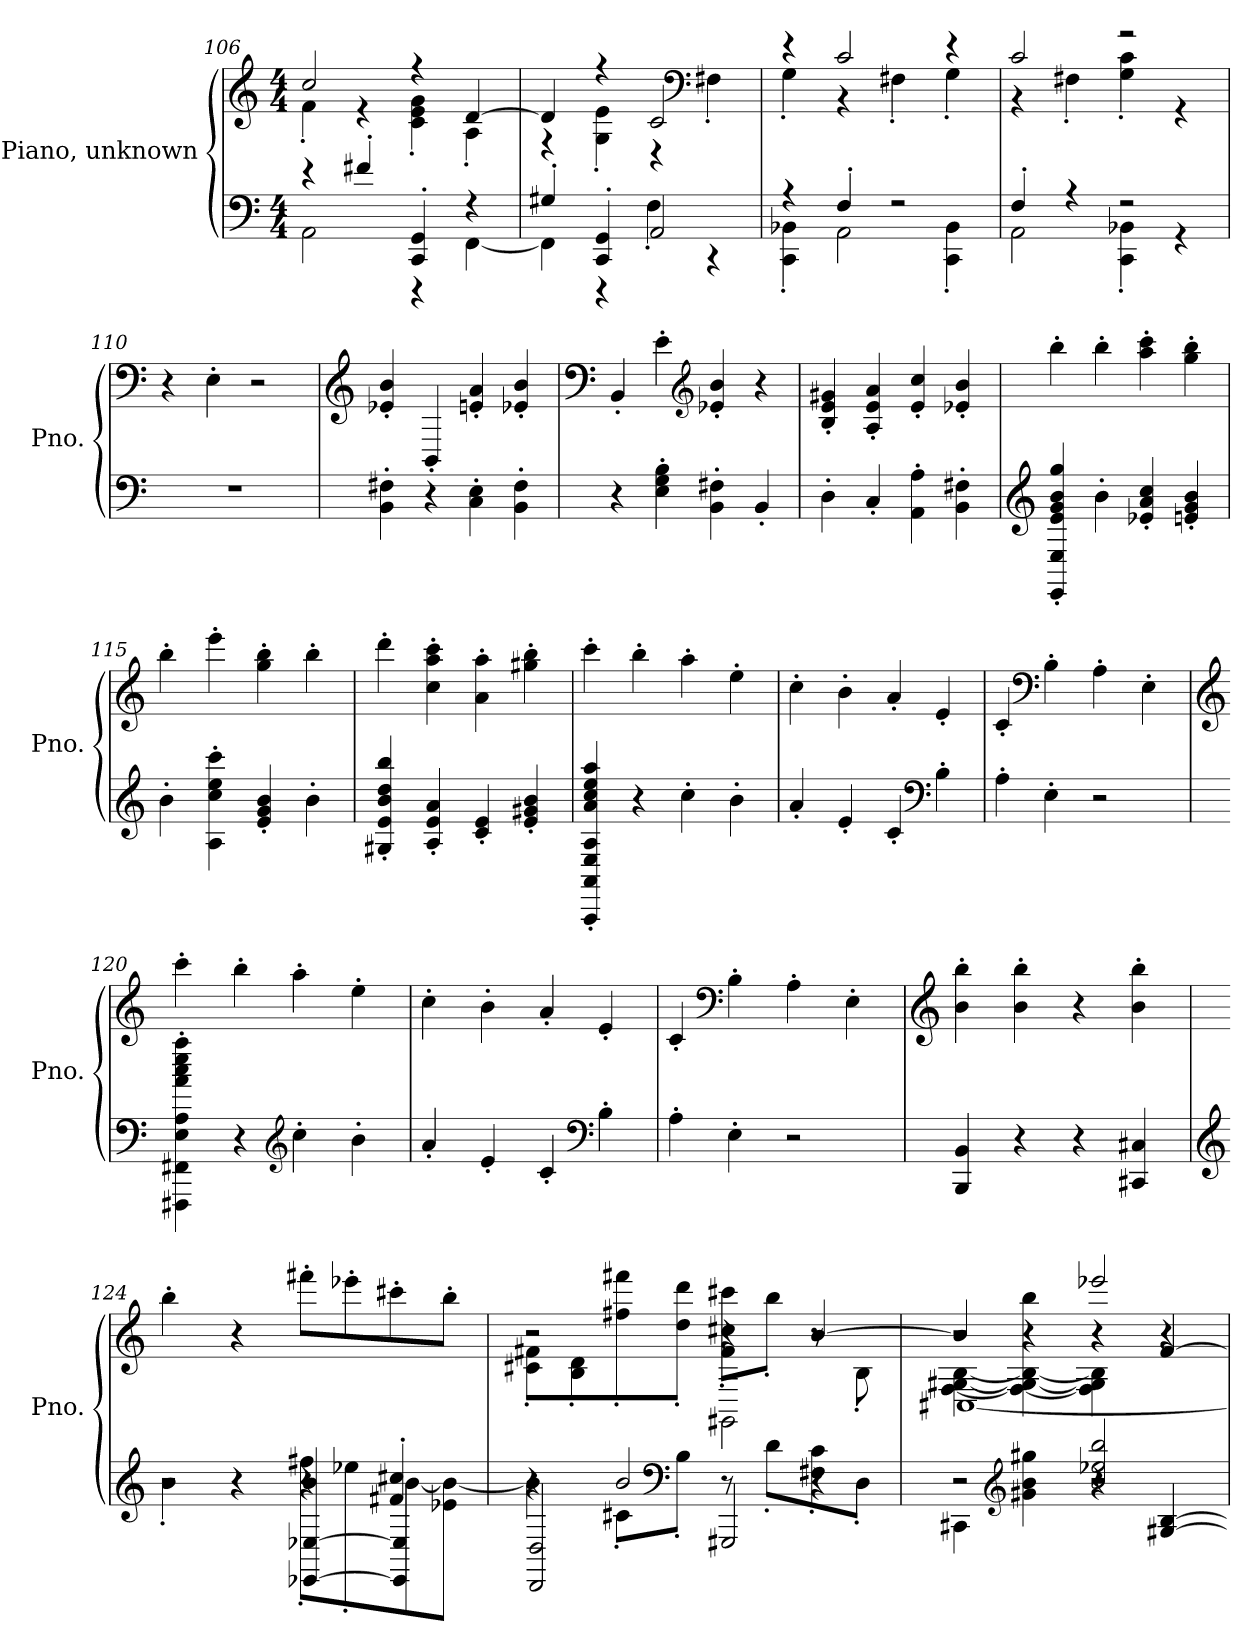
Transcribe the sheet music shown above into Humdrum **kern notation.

**kern	**kern
*part1	*part1
*staff2	*staff1
*I"Piano, unknown	*
*I'Pno.	*
*clefF4	*clefG2
*k[]	*k[]
*M4/4	*M4/4
=106	=106
*^	*^
4r	2AA\	2cc/	4f'\
4f#X'/	.	.	4r
4CC/' 4GG/'	4r	4r	4c\' 4e\' 4g\'
4r	[4FF\	[4d/	4A'\
!!LO:LB:g=z	!!
=107	=107	=107	=107
4G#X'/	4FF\]	4d/]	4r
4CC/' 4GG/'	4r	4r	4G\' 4e\'
2AA/	4F'\	2c/	4r
*	*	*clefF4	*
.	4r	.	4F#X'\
=108	=108	=108	=108
4r	4CC\' 4BB-X\'	4r	4G'\
4F'/	2AA\	2c/	4r
2r	.	.	4F#X'\
.	4CC\' 4BB-\'	4r	4G'\
=109	=109	=109	=109
4F'/	2AA\	2c/	4r
4r	.	.	4F#X'\
2r	4CC\' 4BB-X\'	2r	4G\' 4c\'
.	4r	.	4r
*v	*v	*	*
*	*v	*v
=110	=110
1r	4r
.	4E'\
.	2r
=111	=111
*	*clefG2
4BB\' 4F#X\'	4e-X/' 4b/'
4r	4BB'/
4C\' 4E\'	4en/' 4a/'
4BB\' 4F#\'	4e-X/' 4b/'
=112	=112
*	*clefF4
4r	4BB'/
4E\' 4G\' 4B\'	4e'\
*	*clefG2
4BB\' 4F#X\'	4e-X/' 4b/'
4BB'/	4r
!!LO:PB:g=z
=113	=113
4D'\	4B/' 4e/' 4g#X/'
4C'/	4A/' 4e/' 4a/'
4AA\' 4A\'	4e/' 4cc/'
4BB\' 4F#X\'	4e-X/' 4b/'
=114	=114
*clefG2	*
4EE/' 4E/' 4e/' 4g/' 4b/' 4gg/'	4bb'\
4b'\	4bb'\
4e-X/' 4a/' 4cc/'	4aa\' 4ccc\'
4en/' 4g/' 4b/'	4gg\' 4bb\'
=115	=115
4b'\	4bb'\
4A\' 4cc\' 4ee\' 4ccc\'	4eee'\
4e/' 4g/' 4b/'	4gg\' 4bb\'
4b'\	4bb'\
=116	=116
4G#X/' 4e/' 4b/' 4dd/' 4bb/'	4ddd'\
4A/' 4e/' 4a/'	4cc\' 4aa\' 4ccc\'
4c/' 4e/'	4a\' 4aa\'
4e/' 4g#X/' 4b/'	4gg#X\' 4bb\'
=117	=117
4AAA/' 4AA/' 4E/' 4A/' 4a/' 4cc/' 4ee/' 4aa/'	4ccc'\
4r	4bb'\
4cc'\	4aa'\
4b'\	4ee'\
=118	=118
4a'/	4cc'\
4e'/	4b'\
4c'/	4a'/
*clefF4	*
4B'\	4e'/
!!LO:LB:g=z
=119	=119
4A'\	4c'/
*	*clefF4
4E'\	4B'\
2r	4A'\
.	4E'\
=120	=120
*	*clefG2
4FFF#X\' 4FF#X\' 4E\' 4A\' 4a\' 4cc\' 4ee\' 4aa\'	4ccc'\
4r	4bb'\
*clefG2	*
4cc'\	4aa'\
4b'\	4ee'\
=121	=121
4a'/	4cc'\
4e'/	4b'\
4c'/	4a'/
*clefF4	*
4B'\	4e'/
=122	=122
4A'\	4c'/
*	*clefF4
4E'\	4B'\
2r	4A'\
.	4E'\
=123	=123
*	*clefG2
4BBB/ 4BB/	4b\' 4bb\'
4r	4b\' 4bb\'
4r	4r
4CC#X/ 4C#X/	4b\' 4bb\'
!!LO:LB:g=z
=124	=124
*clefG2	*
*^	*
*	*^	*
2r	4b'\	2r	4bb'\
.	4r	.	4r
4r	8ff#X'\L	[4EE-X/ [4E-X/ 4b/	8fff#X'\L
.	8ee-X'\	.	8eee-X'\
4f#X/' 4cc#X/'	[8b\	4EE-/] 4E-/]	8ccc#X'\
.	8e-X\ 8b\_J	.	8bb'\J
=125	=125	=125	=125
*	*	*	*^
*	*	*	*	*^
4r	4b\]	2DD/ 2D/	2r	8c#X\' 8f#X\'L	2r
.	.	.	.	8B\' 8d\'	.
2b/	8c#X'\L	.	.	8ff#X\' 8fff#X\'	.
*clefF4	*	*	*	*	*
.	8B'\J	.	.	8dd\' 8ddd\'J	.
.	8r	2GGG#X/	4r	8f#\' 8cc#X\' 8ccc#X\'L	2GG#X\
.	8d'\L	.	.	8bb'\J	.
4r	8F#X\' 8c#\'	.	[4b/	8r	.
.	8D'\J	.	.	8B'\	.
=126	=126	=126	=126	=126	=126
*	*	*	*	*	*^
2r	4CC#X\	2r	4b/]	[4F\ [4G#X\ [4B\	2r	[1C#X
*clefG2	*	*	*	*	*	*
.	4g#X\ 4b\ 4gg#X\	.	4r	4F\_ 4G#\_ 4B\_ 4bb\	.	.
2b/ 2ee-X/ 2bb/	2r	4r	2eee-X/	4F\] 4G#\] 4B\]	4r	.
.	.	[4G#X/ [4B/	.	4r	[4f/	.
*v	*v	*v	*	*	*	*
*	*v	*v	*v	*v
=	=
*-	*-
